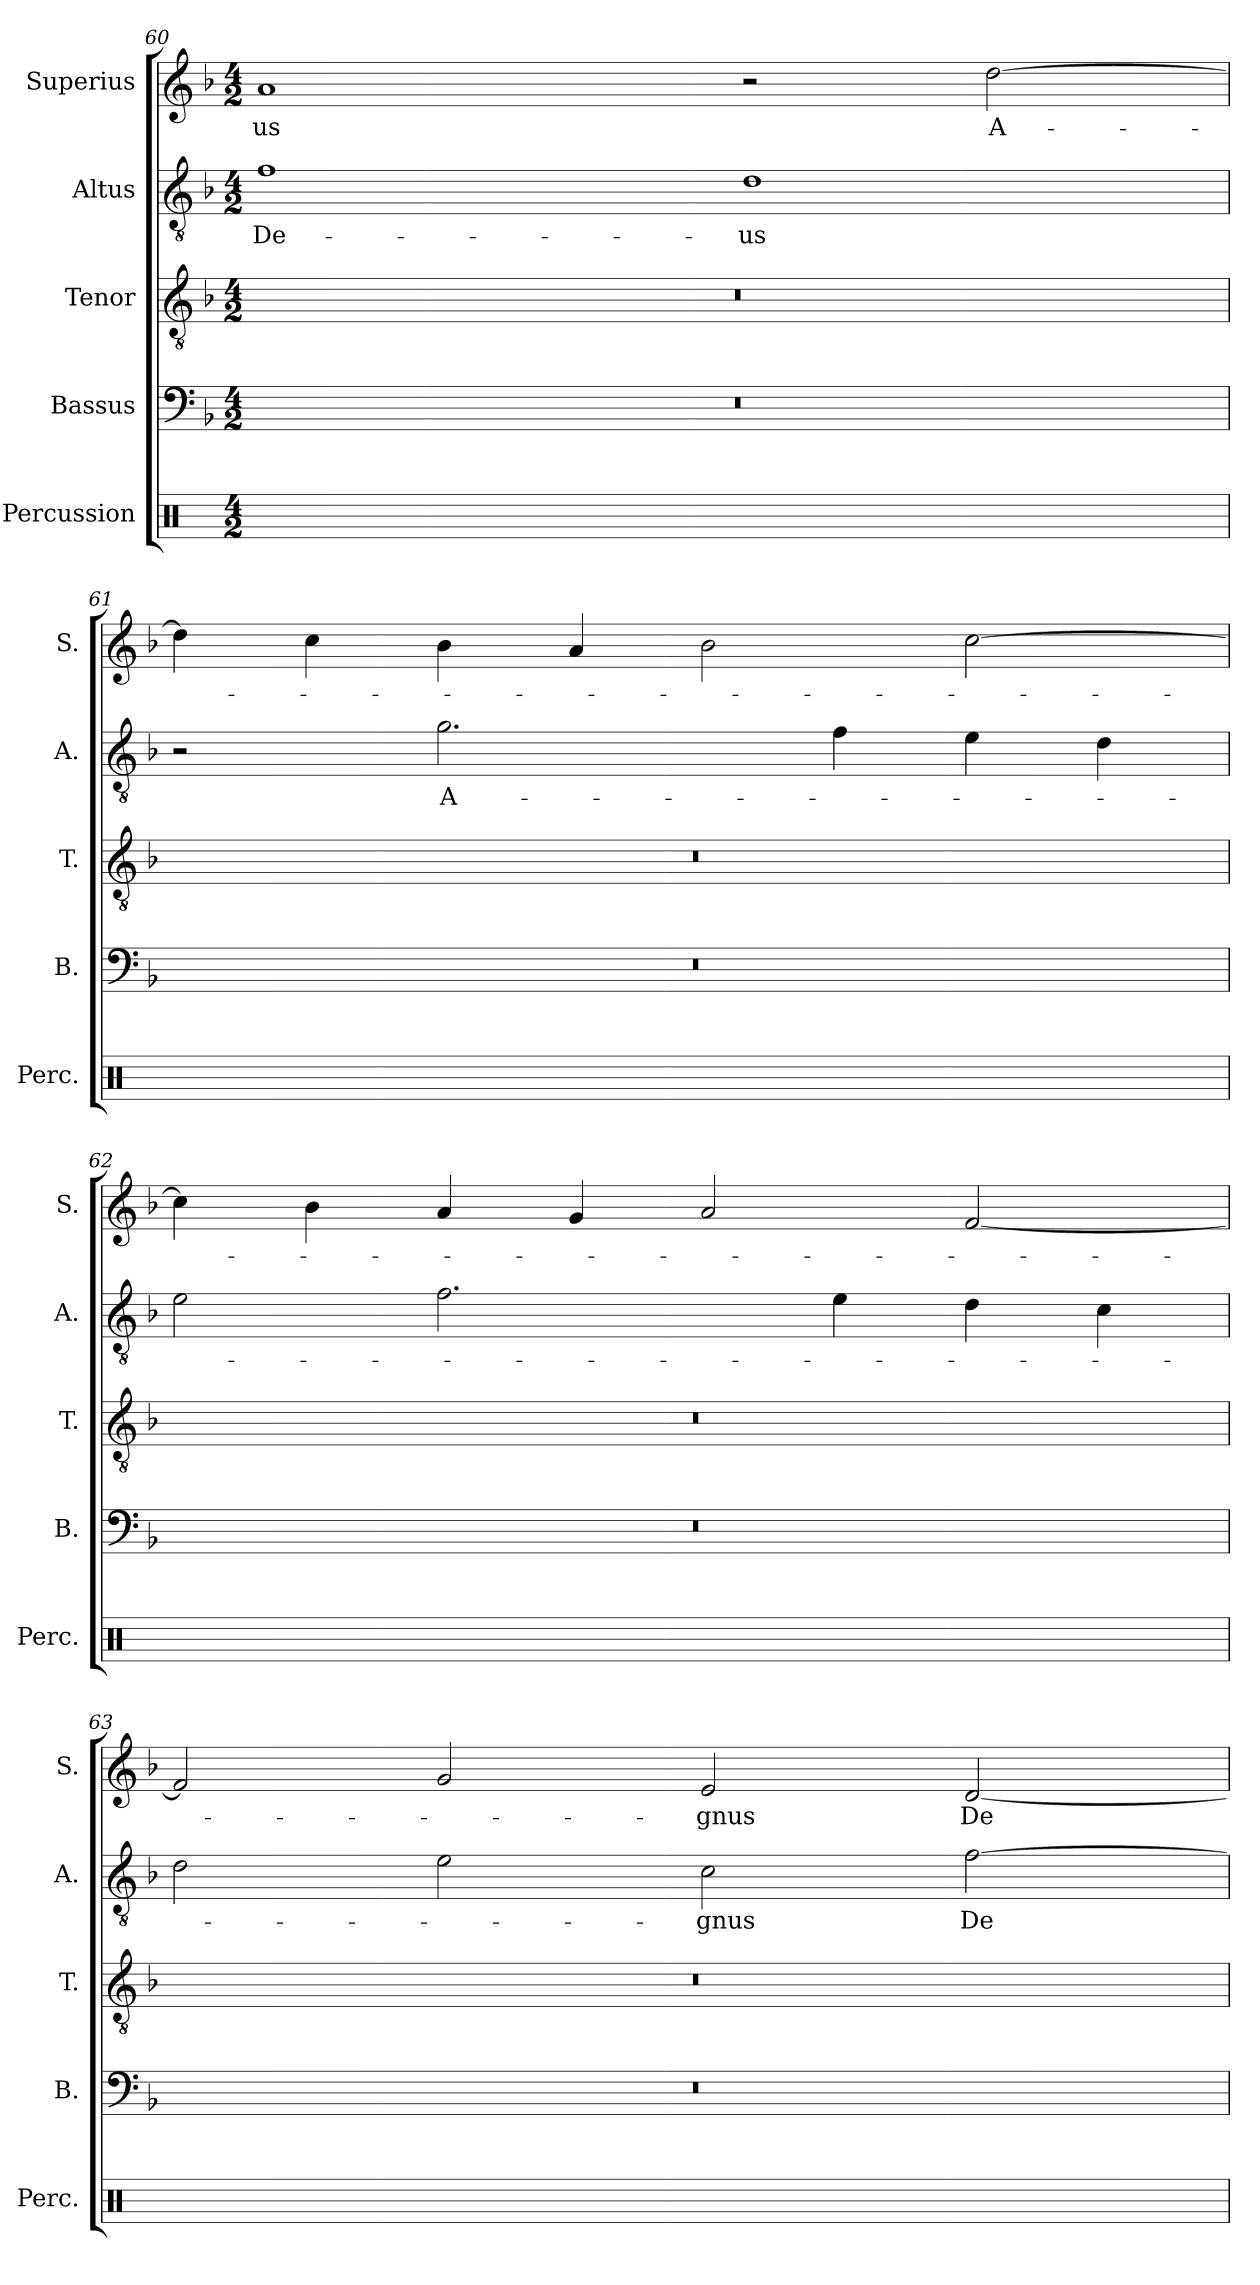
**kern	**kern	**kern	**kern	**text	**kern	**text
*part5	*part4	*part3	*part2	*part2	*part1	*part1
*staff5	*staff4	*staff3	*staff2	*staff2	*staff1	*staff1
*I"Percussion	*I"Bassus	*I"Tenor	*I"Altus	*	*I"Superius	*
*I'Perc.	*I'B.	*I'T.	*I'A.	*	*I'S.	*
*clefX	*clefF4	*clefGv2	*clefGv2	*	*clefG2	*
*	*	*ITrd7c12	*ITrd7c12	*	*	*
*k[]	*k[b-]	*k[b-]	*k[b-]	*	*k[b-]	*
*C:	*F:	*F:	*F:	*	*F:	*
*M4/2	*M4/2	*M4/2	*M4/2	*	*M4/2	*
=60	=60	=60	=60	=60	=60	=60
!	!LO:N:vis=1	!LO:N:vis=1	!	!	!	!
!	!	!	!	!LO:LY:b:color=#000000	!	!
!	!	!	!	!	!	!LO:LY:b:color=#000000
16Rei/LLyy	0r	0r	1Fi	De-	1ai	-us
16Rei/yy	.	.	.	.	.	.
16Rei/yy	.	.	.	.	.	.
16Rei/JJyy	.	.	.	.	.	.
16Rei/LLyy	.	.	.	.	.	.
16Rei/yy	.	.	.	.	.	.
16Rei/yy	.	.	.	.	.	.
16Rei/JJyy	.	.	.	.	.	.
16Rei/LLyy	.	.	.	.	.	.
16Rei/yy	.	.	.	.	.	.
16Rei/yy	.	.	.	.	.	.
16Rei/JJyy	.	.	.	.	.	.
16Rei/LLyy	.	.	.	.	.	.
16Rei/yy	.	.	.	.	.	.
16Rei/yy	.	.	.	.	.	.
16Rei/JJyy	.	.	.	.	.	.
!	!	!	!	!LO:LY:b:color=#000000	!	!
16Rei/LLyy	.	.	1Di	-us	2r	.
16Rei/yy	.	.	.	.	.	.
16Rei/yy	.	.	.	.	.	.
16Rei/JJyy	.	.	.	.	.	.
16Rei/LLyy	.	.	.	.	.	.
16Rei/yy	.	.	.	.	.	.
16Rei/yy	.	.	.	.	.	.
16Rei/JJyy	.	.	.	.	.	.
!	!	!	!	!	!	!LO:LY:b:color=#000000
16Rei/LLyy	.	.	.	.	[>2ddi\	A-
16Rei/yy	.	.	.	.	.	.
16Rei/yy	.	.	.	.	.	.
16Rei/JJyy	.	.	.	.	.	.
16Rei/LLyy	.	.	.	.	.	.
16Rei/yy	.	.	.	.	.	.
16Rei/yy	.	.	.	.	.	.
16Rei/JJyy	.	.	.	.	.	.
=61	=61	=61	=61	=61	=61	=61
!	!LO:N:vis=1	!LO:N:vis=1	!	!	!	!
16Rei/LLyy	0r	0r	2r	.	4ddi\]	.
16Rei/yy	.	.	.	.	.	.
16Rei/yy	.	.	.	.	.	.
16Rei/JJyy	.	.	.	.	.	.
16Rei/LLyy	.	.	.	.	4cci\	.
16Rei/yy	.	.	.	.	.	.
16Rei/yy	.	.	.	.	.	.
16Rei/JJyy	.	.	.	.	.	.
!	!	!	!	!LO:LY:b:color=#000000	!	!
16Rei/LLyy	.	.	2.Gi\	A-	4b-i\	.
16Rei/yy	.	.	.	.	.	.
16Rei/yy	.	.	.	.	.	.
16Rei/JJyy	.	.	.	.	.	.
16Rei/LLyy	.	.	.	.	4ai/	.
16Rei/yy	.	.	.	.	.	.
16Rei/yy	.	.	.	.	.	.
16Rei/JJyy	.	.	.	.	.	.
16Rei/LLyy	.	.	.	.	2b-i\	.
16Rei/yy	.	.	.	.	.	.
16Rei/yy	.	.	.	.	.	.
16Rei/JJyy	.	.	.	.	.	.
16Rei/LLyy	.	.	4Fi\	.	.	.
16Rei/yy	.	.	.	.	.	.
16Rei/yy	.	.	.	.	.	.
16Rei/JJyy	.	.	.	.	.	.
16Rei/LLyy	.	.	4Ei\	.	[>2cci\	.
16Rei/yy	.	.	.	.	.	.
16Rei/yy	.	.	.	.	.	.
16Rei/JJyy	.	.	.	.	.	.
16Rei/LLyy	.	.	4Di\	.	.	.
16Rei/yy	.	.	.	.	.	.
16Rei/yy	.	.	.	.	.	.
16Rei/JJyy	.	.	.	.	.	.
=62	=62	=62	=62	=62	=62	=62
!	!LO:N:vis=1	!LO:N:vis=1	!	!	!	!
16Rei/LLyy	0r	0r	2Ei\	.	4cci\]	.
16Rei/yy	.	.	.	.	.	.
16Rei/yy	.	.	.	.	.	.
16Rei/JJyy	.	.	.	.	.	.
16Rei/LLyy	.	.	.	.	4b-i\	.
16Rei/yy	.	.	.	.	.	.
16Rei/yy	.	.	.	.	.	.
16Rei/JJyy	.	.	.	.	.	.
16Rei/LLyy	.	.	2.Fi\	.	4ai/	.
16Rei/yy	.	.	.	.	.	.
16Rei/yy	.	.	.	.	.	.
16Rei/JJyy	.	.	.	.	.	.
16Rei/LLyy	.	.	.	.	4gi/	.
16Rei/yy	.	.	.	.	.	.
16Rei/yy	.	.	.	.	.	.
16Rei/JJyy	.	.	.	.	.	.
16Rei/LLyy	.	.	.	.	2ai/	.
16Rei/yy	.	.	.	.	.	.
16Rei/yy	.	.	.	.	.	.
16Rei/JJyy	.	.	.	.	.	.
16Rei/LLyy	.	.	4Ei\	.	.	.
16Rei/yy	.	.	.	.	.	.
16Rei/yy	.	.	.	.	.	.
16Rei/JJyy	.	.	.	.	.	.
16Rei/LLyy	.	.	4Di\	.	[<2fi/	.
16Rei/yy	.	.	.	.	.	.
16Rei/yy	.	.	.	.	.	.
16Rei/JJyy	.	.	.	.	.	.
16Rei/LLyy	.	.	4Ci\	.	.	.
16Rei/yy	.	.	.	.	.	.
16Rei/yy	.	.	.	.	.	.
16Rei/JJyy	.	.	.	.	.	.
!!LO:LB:g=z
=63	=63	=63	=63	=63	=63	=63
!	!LO:N:vis=1	!LO:N:vis=1	!	!	!	!
16Rei/LLyy	0r	0r	2Di\	.	2fi/]	.
16Rei/yy	.	.	.	.	.	.
16Rei/yy	.	.	.	.	.	.
16Rei/JJyy	.	.	.	.	.	.
16Rei/LLyy	.	.	.	.	.	.
16Rei/yy	.	.	.	.	.	.
16Rei/yy	.	.	.	.	.	.
16Rei/JJyy	.	.	.	.	.	.
16Rei/LLyy	.	.	2Ei\	.	2gi/	.
16Rei/yy	.	.	.	.	.	.
16Rei/yy	.	.	.	.	.	.
16Rei/JJyy	.	.	.	.	.	.
16Rei/LLyy	.	.	.	.	.	.
16Rei/yy	.	.	.	.	.	.
16Rei/yy	.	.	.	.	.	.
16Rei/JJyy	.	.	.	.	.	.
!	!	!	!	!LO:LY:b:color=#000000	!	!
!	!	!	!	!	!	!LO:LY:b:color=#000000
16Rei/LLyy	.	.	2Ci\	-gnus	2ei/	-gnus
16Rei/yy	.	.	.	.	.	.
16Rei/yy	.	.	.	.	.	.
16Rei/JJyy	.	.	.	.	.	.
16Rei/LLyy	.	.	.	.	.	.
16Rei/yy	.	.	.	.	.	.
16Rei/yy	.	.	.	.	.	.
16Rei/JJyy	.	.	.	.	.	.
!	!	!	!	!LO:LY:b:color=#000000	!	!
!	!	!	!	!	!	!LO:LY:b:color=#000000
16Rei/LLyy	.	.	[>2Fi\	De-	[<2di/	De-
16Rei/yy	.	.	.	.	.	.
16Rei/yy	.	.	.	.	.	.
16Rei/JJyy	.	.	.	.	.	.
16Rei/LLyy	.	.	.	.	.	.
16Rei/yy	.	.	.	.	.	.
16Rei/yy	.	.	.	.	.	.
16Rei/JJyy	.	.	.	.	.	.
=	=	=	=	=	=	=
*-	*-	*-	*-	*-	*-	*-
